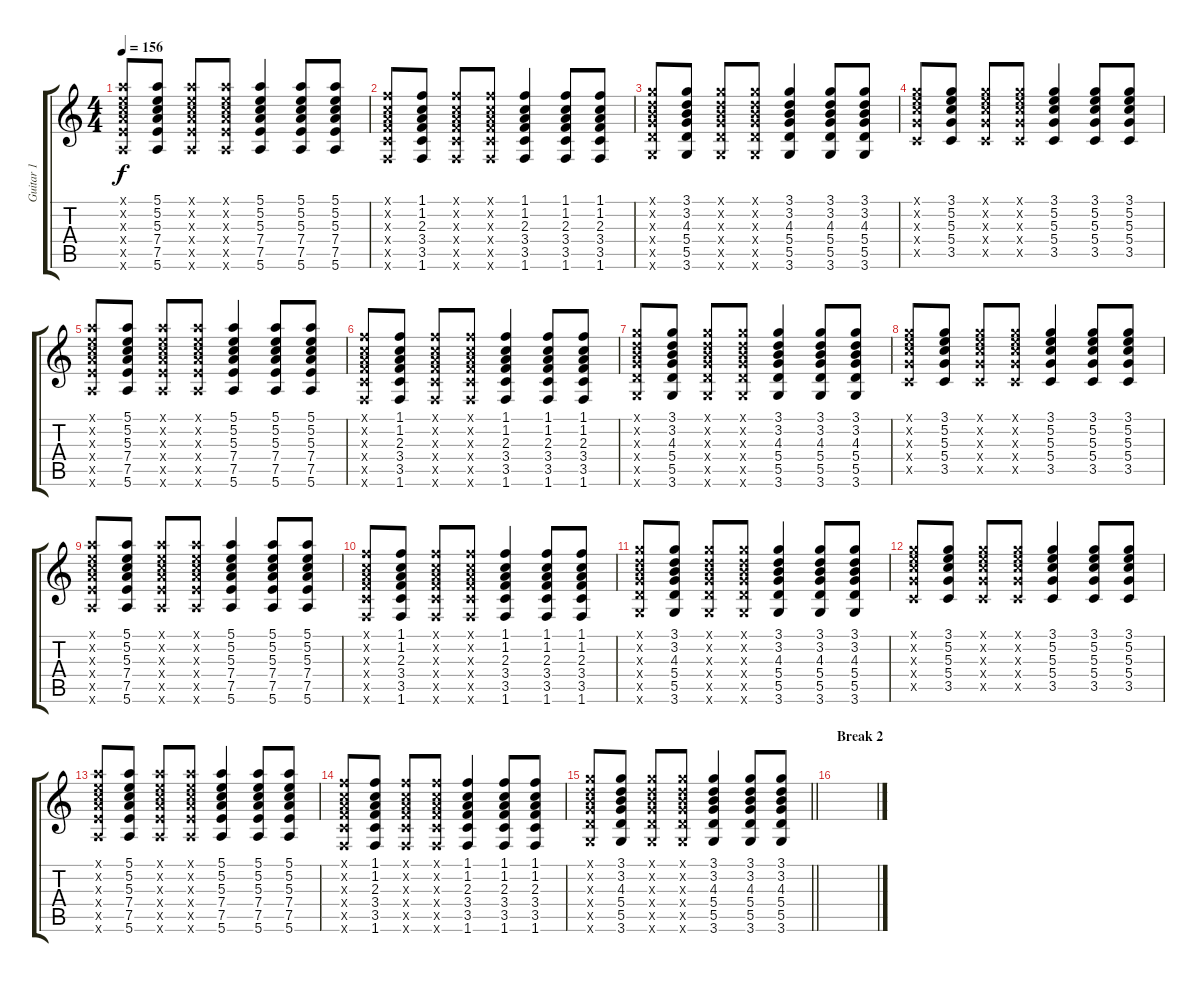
\track ("Guitar 1" "Guitar 1") {instrument overdrivenguitar}
\staff {score tabs}
\tuning (E4 B3 G3 D3 A2 E2) {hide}
\ts (4 4)
\tempo 156
\clef g2
\ks c
(5.1{x} 5.2{x} 5.3{x} 7.4{x} 7.5{x} 5.6{x}).8{dy f} (5.1 5.2 5.3 7.4 7.5 5.6).8 (5.1{x} 5.2{x} 5.3{x} 7.4{x} 7.5{x} 5.6{x}).8 (5.1{x} 5.2{x} 5.3{x} 7.4{x} 7.5{x} 5.6{x}).8 (5.1 5.2 5.3 7.4 7.5 5.6).4 (5.1 5.2 5.3 7.4 7.5 5.6).8 (5.1 5.2 5.3 7.4 7.5 5.6).8 |
(1.1{x} 1.2{x} 2.3{x} 3.4{x} 3.5{x} 1.6{x}).8 (1.1 1.2 2.3 3.4 3.5 1.6).8 (1.1{x} 1.2{x} 2.3{x} 3.4{x} 3.5{x} 1.6{x}).8 (1.1{x} 1.2{x} 2.3{x} 3.4{x} 3.5{x} 1.6{x}).8 (1.1 1.2 2.3 3.4 3.5 1.6).4 (1.1 1.2 2.3 3.4 3.5 1.6).8 (1.1 1.2 2.3 3.4 3.5 1.6).8 |
(3.1{x} 3.2{x} 4.3{x} 5.4{x} 5.5{x} 3.6{x}).8 (3.1 3.2 4.3 5.4 5.5 3.6).8 (3.1{x} 3.2{x} 4.3{x} 5.4{x} 5.5{x} 3.6{x}).8 (3.1{x} 3.2{x} 4.3{x} 5.4{x} 5.5{x} 3.6{x}).8 (3.1 3.2 4.3 5.4 5.5 3.6).4 (3.1 3.2 4.3 5.4 5.5 3.6).8 (3.1 3.2 4.3 5.4 5.5 3.6).8 |
(3.1{x} 5.2{x} 5.3{x} 5.4{x} 3.5{x}).8 (3.1 5.2 5.3 5.4 3.5).8 (3.1{x} 5.2{x} 5.3{x} 5.4{x} 3.5{x}).8 (3.1{x} 5.2{x} 5.3{x} 5.4{x} 3.5{x}).8 (3.1 5.2 5.3 5.4 3.5).4 (3.1 5.2 5.3 5.4 3.5).8 (3.1 5.2 5.3 5.4 3.5).8 |
(5.1{x} 5.2{x} 5.3{x} 7.4{x} 7.5{x} 5.6{x}).8 (5.1 5.2 5.3 7.4 7.5 5.6).8 (5.1{x} 5.2{x} 5.3{x} 7.4{x} 7.5{x} 5.6{x}).8 (5.1{x} 5.2{x} 5.3{x} 7.4{x} 7.5{x} 5.6{x}).8 (5.1 5.2 5.3 7.4 7.5 5.6).4 (5.1 5.2 5.3 7.4 7.5 5.6).8 (5.1 5.2 5.3 7.4 7.5 5.6).8 |
(1.1{x} 1.2{x} 2.3{x} 3.4{x} 3.5{x} 1.6{x}).8 (1.1 1.2 2.3 3.4 3.5 1.6).8 (1.1{x} 1.2{x} 2.3{x} 3.4{x} 3.5{x} 1.6{x}).8 (1.1{x} 1.2{x} 2.3{x} 3.4{x} 3.5{x} 1.6{x}).8 (1.1 1.2 2.3 3.4 3.5 1.6).4 (1.1 1.2 2.3 3.4 3.5 1.6).8 (1.1 1.2 2.3 3.4 3.5 1.6).8 |
(3.1{x} 3.2{x} 4.3{x} 5.4{x} 5.5{x} 3.6{x}).8 (3.1 3.2 4.3 5.4 5.5 3.6).8 (3.1{x} 3.2{x} 4.3{x} 5.4{x} 5.5{x} 3.6{x}).8 (3.1{x} 3.2{x} 4.3{x} 5.4{x} 5.5{x} 3.6{x}).8 (3.1 3.2 4.3 5.4 5.5 3.6).4 (3.1 3.2 4.3 5.4 5.5 3.6).8 (3.1 3.2 4.3 5.4 5.5 3.6).8 |
(3.1{x} 5.2{x} 5.3{x} 5.4{x} 3.5{x}).8 (3.1 5.2 5.3 5.4 3.5).8 (3.1{x} 5.2{x} 5.3{x} 5.4{x} 3.5{x}).8 (3.1{x} 5.2{x} 5.3{x} 5.4{x} 3.5{x}).8 (3.1 5.2 5.3 5.4 3.5).4 (3.1 5.2 5.3 5.4 3.5).8 (3.1 5.2 5.3 5.4 3.5).8 |
(5.1{x} 5.2{x} 5.3{x} 7.4{x} 7.5{x} 5.6{x}).8 (5.1 5.2 5.3 7.4 7.5 5.6).8 (5.1{x} 5.2{x} 5.3{x} 7.4{x} 7.5{x} 5.6{x}).8 (5.1{x} 5.2{x} 5.3{x} 7.4{x} 7.5{x} 5.6{x}).8 (5.1 5.2 5.3 7.4 7.5 5.6).4 (5.1 5.2 5.3 7.4 7.5 5.6).8 (5.1 5.2 5.3 7.4 7.5 5.6).8 |
(1.1{x} 1.2{x} 2.3{x} 3.4{x} 3.5{x} 1.6{x}).8 (1.1 1.2 2.3 3.4 3.5 1.6).8 (1.1{x} 1.2{x} 2.3{x} 3.4{x} 3.5{x} 1.6{x}).8 (1.1{x} 1.2{x} 2.3{x} 3.4{x} 3.5{x} 1.6{x}).8 (1.1 1.2 2.3 3.4 3.5 1.6).4 (1.1 1.2 2.3 3.4 3.5 1.6).8 (1.1 1.2 2.3 3.4 3.5 1.6).8 |
(3.1{x} 3.2{x} 4.3{x} 5.4{x} 5.5{x} 3.6{x}).8 (3.1 3.2 4.3 5.4 5.5 3.6).8 (3.1{x} 3.2{x} 4.3{x} 5.4{x} 5.5{x} 3.6{x}).8 (3.1{x} 3.2{x} 4.3{x} 5.4{x} 5.5{x} 3.6{x}).8 (3.1 3.2 4.3 5.4 5.5 3.6).4 (3.1 3.2 4.3 5.4 5.5 3.6).8 (3.1 3.2 4.3 5.4 5.5 3.6).8 |
(3.1{x} 5.2{x} 5.3{x} 5.4{x} 3.5{x}).8 (3.1 5.2 5.3 5.4 3.5).8 (3.1{x} 5.2{x} 5.3{x} 5.4{x} 3.5{x}).8 (3.1{x} 5.2{x} 5.3{x} 5.4{x} 3.5{x}).8 (3.1 5.2 5.3 5.4 3.5).4 (3.1 5.2 5.3 5.4 3.5).8 (3.1 5.2 5.3 5.4 3.5).8 |
(5.1{x} 5.2{x} 5.3{x} 7.4{x} 7.5{x} 5.6{x}).8 (5.1 5.2 5.3 7.4 7.5 5.6).8 (5.1{x} 5.2{x} 5.3{x} 7.4{x} 7.5{x} 5.6{x}).8 (5.1{x} 5.2{x} 5.3{x} 7.4{x} 7.5{x} 5.6{x}).8 (5.1 5.2 5.3 7.4 7.5 5.6).4 (5.1 5.2 5.3 7.4 7.5 5.6).8 (5.1 5.2 5.3 7.4 7.5 5.6).8 |
(1.1{x} 1.2{x} 2.3{x} 3.4{x} 3.5{x} 1.6{x}).8 (1.1 1.2 2.3 3.4 3.5 1.6).8 (1.1{x} 1.2{x} 2.3{x} 3.4{x} 3.5{x} 1.6{x}).8 (1.1{x} 1.2{x} 2.3{x} 3.4{x} 3.5{x} 1.6{x}).8 (1.1 1.2 2.3 3.4 3.5 1.6).4 (1.1 1.2 2.3 3.4 3.5 1.6).8 (1.1 1.2 2.3 3.4 3.5 1.6).8 |
\barLineRight lightlight
(3.1{x} 3.2{x} 4.3{x} 5.4{x} 5.5{x} 3.6{x}).8 (3.1 3.2 4.3 5.4 5.5 3.6).8 (3.1{x} 3.2{x} 4.3{x} 5.4{x} 5.5{x} 3.6{x}).8 (3.1{x} 3.2{x} 4.3{x} 5.4{x} 5.5{x} 3.6{x}).8 (3.1 3.2 4.3 5.4 5.5 3.6).4 (3.1 3.2 4.3 5.4 5.5 3.6).8 (3.1 3.2 4.3 5.4 5.5 3.6).8 |
\section ("" "Break 2")
